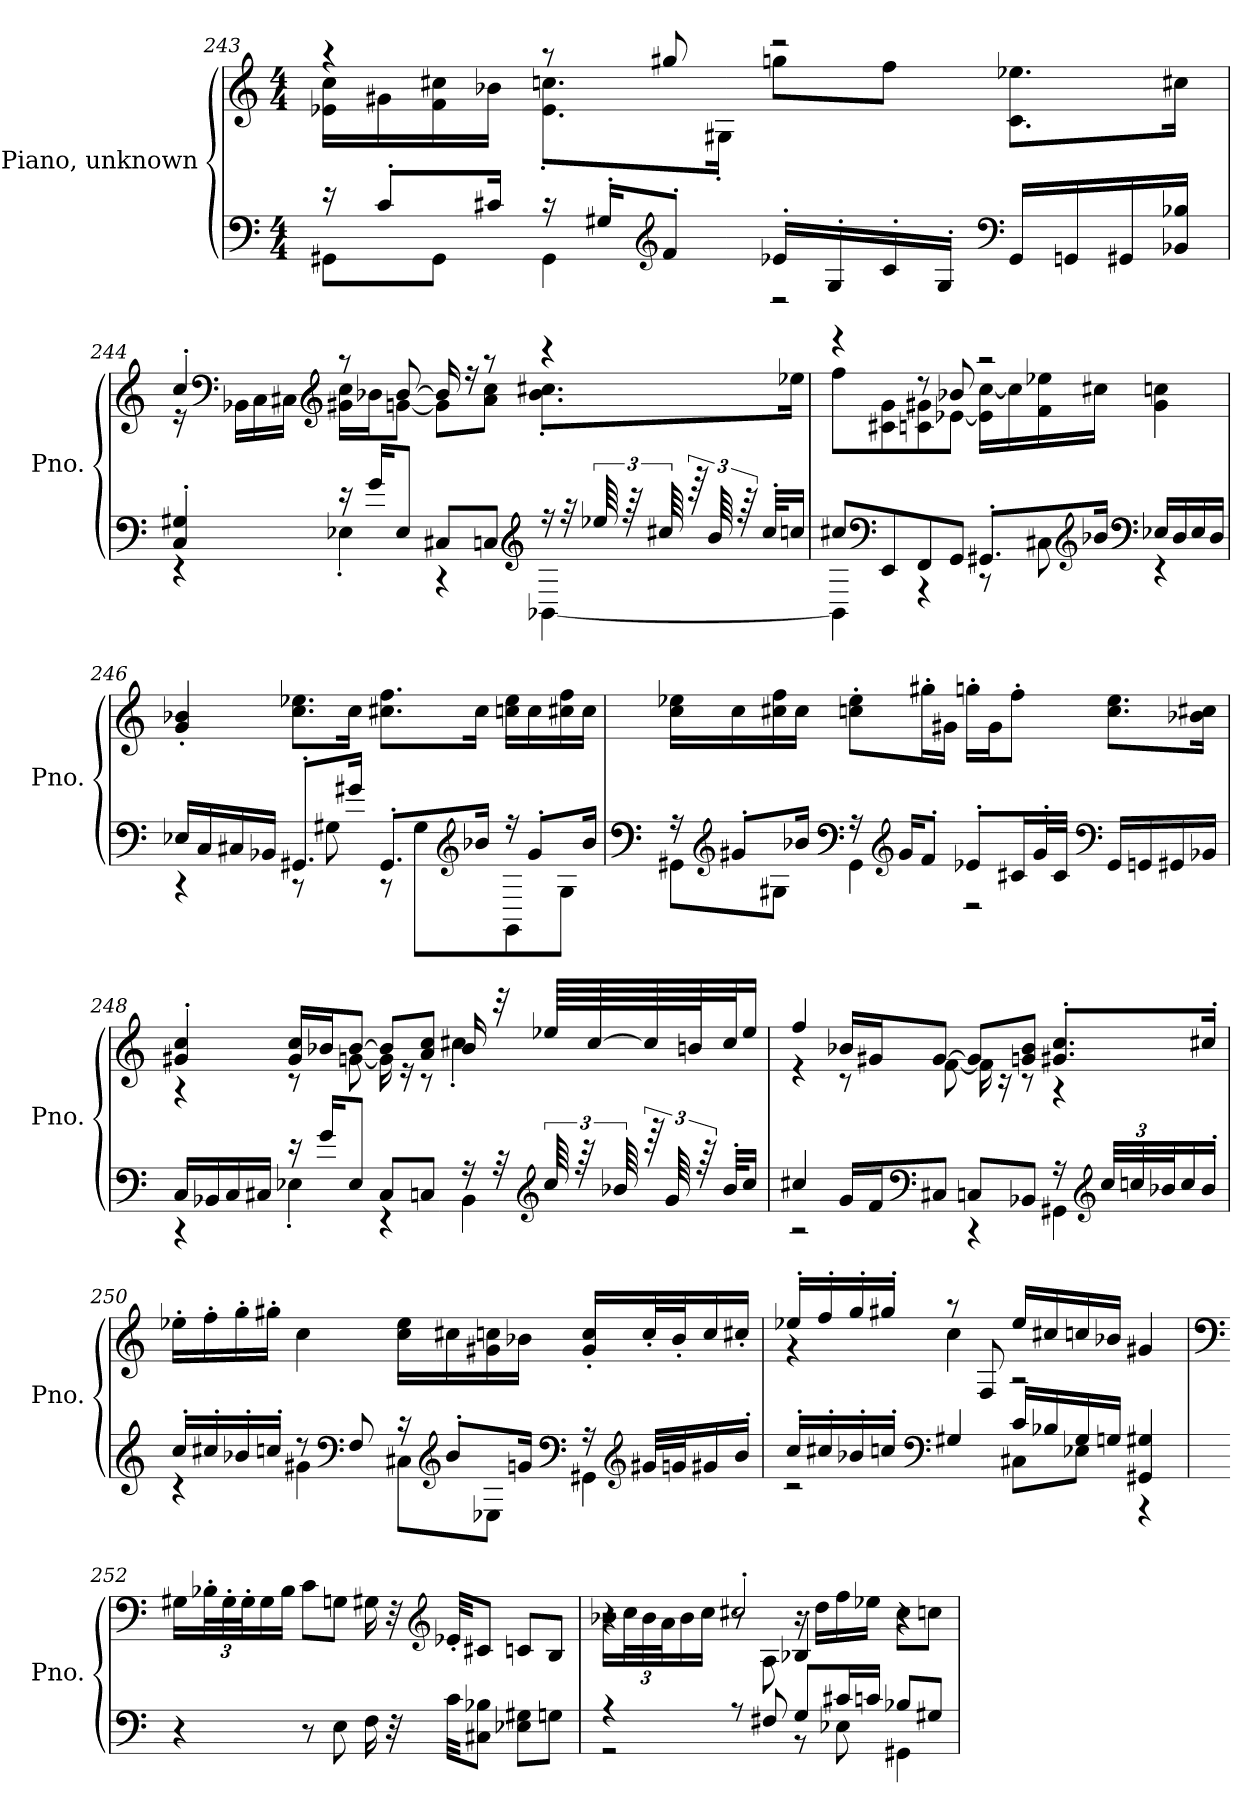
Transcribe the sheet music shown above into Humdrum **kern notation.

**kern	**kern
*part1	*part1
*staff2	*staff1
*I"Piano, unknown	*
*I'Pno.	*
!!LO:LB:g=z
*clefF4	*clefG2
*k[]	*k[]
*M4/4	*M4/4
=243	=243
*^	*^
16r	8GG#X\L	4r	16e-X\ 16cc\LL
8c'/L	.	.	16g#X\
.	8GG#\J	.	16f\ 16cc#X\
16c#X/Jk	.	.	16b-X\JJ
16r	4GG#\	8r	8.e-\' 8.ccn\'L
16G#X'/KL	.	.	.
*clefG2	*	*	*
8f'/J	.	8gg#X/	.
.	.	.	16G#X'\Jk
16e-X'/LL	2r	2r	8ggn\L
16G#'/	.	.	.
16c#'/	.	.	8ff\J
16G#'/JJ	.	.	.
*clefF4	*	*	*
16GG#/LL	.	.	8.c\ 8.ee-X\L
16GGn/	.	.	.
16GG#X/	.	.	.
16BB-X/ 16B-X/JJ	.	.	16cc#X\Jk
!!LO:LB:g=z	!!
=244	=244	=244	=244
4C/' 4G#X/'	4r	4cc'/	16r
*	*	*clefF4	*
.	.	.	16BB-X\LL
.	.	.	16C\
.	.	.	16C#X\JJ
*	*	*clefG2	*
16r	4E-X'\	8r	16g#X\ 16cc\LL
16g/KL	.	.	16b-X\J
8E-/J	.	[8b-/	[8gn\J
8C#X/L	4r	16b-/]	8g\L]
.	.	16r	.
8Cn/J	.	8r	8a\ 8cc\J
*clefG2	*	*	*
16r	[4BB-X\	4r	8.b-\' 8.cc#X\'L
32r	.	.	.
96ee-X/	.	.	.
96r	.	.	.
96cc#X/	.	.	.
96r	.	.	.
96b/	.	.	.
96r	.	.	.
32cc#'/KLL	.	.	.
16ccn/JJ	.	.	16ee-X\Jk
!!LO:PB:g=z	!!
=245	=245	=245	=245
8cc#X/L	4BB-\]	4r	8ff\L
*clefF4	*	*	*
8EE/	.	.	8c#X\ 8g\
8FF/	4r	8r	8cn\ 8g#X\
8GG/J	.	8b-X/	[8e-X\J
8.GG#X'/L	8r	2r	16e-\] [16cc\LL
.	.	.	16cc\]
.	8C#X\	.	16f\ 16ee-X\
*clefG2	*	*	*
16b-X/Jk	.	.	16cc#X\JJ
*clefF4	*	*	*
16E-X/LL	4r	.	4g#\ 4ccn\
16D/	.	.	.
16E-/	.	.	.
16D/JJ	.	.	.
*	*	*v	*v
!!LO:LB:g=z
=246	=246	=246
16E-X/LL	4r	4g/' 4b-X/'
16C/	.	.
16C#X/	.	.
16BB-X/JJ	.	.
8.GG#X'/L	8r	8.cc\ 8.ee-X\L
.	8G#X\	.
16g#X/Jk	.	16cc\Jk
8.GG#'/L	8r	8.cc#X\ 8.ff\L
.	8G#\L	.
*clefG2	*	*
16b-X/Jk	.	16cc#\Jk
16r	8GG#\	16ccn\ 16ee-\LL
8g#'/L	.	16cc\
.	8G#\J	16cc#X\ 16ff\
16b-/Jk	.	16cc#\JJ
!!LO:LB:g=z
=247	=247	=247
*clefF4	*	*
16r	8GG#X\L	16cc\ 16ee-X\LL
*clefG2	*	*
8g#X'/L	.	16cc\
.	8G#X\J	16cc#X\ 16ff\
16b-X/Jk	.	16cc#\JJ
*clefF4	*	*
16r	4GG#\	8ccn\' 8ee-\'L
*clefG2	*	*
16g#/KL	.	.
8f'/J	.	16gg#X'\L
.	.	16g#X\JJ
8e-X'/L	2r	16ggn'\LL
.	.	16g#\J
16c#X/L	.	8ff'\J
32g#'/L	.	.
32c#/JJJ	.	.
*clefF4	*	*
16GG#/LL	.	8.cc\ 8.ee-\L
16GGn/	.	.
16GG#X/	.	.
16BB-X/JJ	.	16b-X\ 16cc#X\Jk
!!LO:LB:g=z
=248	=248	=248
*	*	*^
16C/LL	4r	4g#X/' 4cc/'	4r
16BB-X/	.	.	.
16C/	.	.	.
16C#X/JJ	.	.	.
16r	4E-X'\	16g#/ 16cc/LL	8r
16g/KL	.	16b-X/J	.
8E-/J	.	[8b-/J	[8gn\
8C#/L	4r	8b-/L]	16g\]
.	.	.	16r
8Cn/J	.	8a/ 8cc/J	8r
16r	4BB-\	16b-/	4cc#X'\
32r	.	32r	.
*clefG2	*	*	*
96cc/	.	64ee-X/LLLL	.
96r	.	.	.
.	.	[64cc#/	.
96b-X/	.	.	.
96r	.	64cc#/]	.
96g/	.	.	.
.	.	64bn/J	.
96r	.	.	.
32b-'/KLL	.	32cc#/J	.
16cc/JJ	.	16ee-/JJ	.
!!LO:LB:g=z	!!
=249	=249	=249	=249
4cc#X/	2r	4ff/	4r
16g/LL	.	16b-X/LL	8r
16f/J	.	16g#X/J	.
*clefF4	*	*	*
8C#X/J	.	[8g#/J	[8f\
8Cn/L	4r	8g#/L]	16f\]
.	.	.	16r
8BB-X/J	.	8gn/ 8b-/J	8r
16r	4GG#X\	8.g#X/' 8.cc/'L	4r
*clefG2	*	*	*
*Xbrackettup	*	*	*
48cc#/LLL	.	.	.
48ccn/	.	.	.
48b-X/J	.	.	.
16cc/	.	.	.
16b-'/JJ	.	16cc#X'/Jk	.
*	*	*v	*v
!!LO:LB:g=z
=250	=250	=250
16cc'/LL	4r	16ee-X'\LL
16cc#X'/	.	16ff'\
16b-X'/	.	16gg'\
16ccn'/JJ	.	16gg#X'\JJ
8r	4g#X\	4cc\
*clefF4	*	*
8F/	.	.
16r	8C#X\L	16cc\ 16ee-\LL
*clefG2	*	*
8b-'/L	.	16cc#X\
.	8E-X\J	16g#X\ 16ccn\
16gn/Jk	.	16b-X\JJ
*clefF4	*	*
16r	4GG#X\	16g#/' 16cc/'LL
*clefG2	*	*
32g#X/LLL	.	32cc'/L
32gn/J	.	32b-'/J
16g#X/	.	16cc/
16b-'/JJ	.	16cc#X'/JJ
!!LO:PB:g=z
=251	=251	=251
*	*	*^
16cc'/LL	2r	16ee-X'/LL	4r
16cc#X'/	.	16ff'/	.
16b-X'/	.	16gg'/	.
16ccn'/JJ	.	16gg#X'/JJ	.
*clefF4	*	*	*
4G#X/	.	8r	4cc\
.	.	8F/	.
16c/LL	8C#X\L	16ee-/LL	2r
16B-X/	.	16cc#X/	.
16G#/	8E-X\J	16ccn/	.
16Gn/JJ	.	16b-X/JJ	.
4GG#X/ 4G#X/	4r	4g#X/	.
*v	*v	*	*
*	*v	*v
=252	=252
*	*clefF4
4r	16G#X\LL
*	*Xbrackettup
.	48B-X'\L
.	48G#'\
.	48G#'\J
.	16G#\
.	16B-\JJ
8r	8c\L
8E\	8Gn\J
16F\	16G#X\
32r	32r
*	*clefG2
32c\KKL	32e-X'/KKL
8C#X\ 8B-X\J	8c#X/J
8E-X\ 8G#X\L	8cn/L
8Gn\J	8B-/J
!!LO:LB:g=z
=253	=253
*^	*^
*	*	*	*^
4r	2r	4r	16b-X\LL	2r
.	.	.	48cc\L	.
.	.	.	48b-\	.
.	.	.	48a\J	.
.	.	.	16b-\	.
.	.	.	16cc\JJ	.
8r	.	2cc#X'/	8r	.
8F#X/	.	.	8A\	.
8G/L	8r	.	16r	4B-X'/
.	.	.	16dd\LL	.
16c#X/L	8E-X\	.	16ff\	.
16cn/JJ	.	.	16ee-X\JJ	.
8B-X/L	4GG#X\	4r	8cc#\L	4r
8G#X/J	.	.	8ccn\J	.
*v	*v	*	*	*
*	*v	*v	*v
=	=
*-	*-
